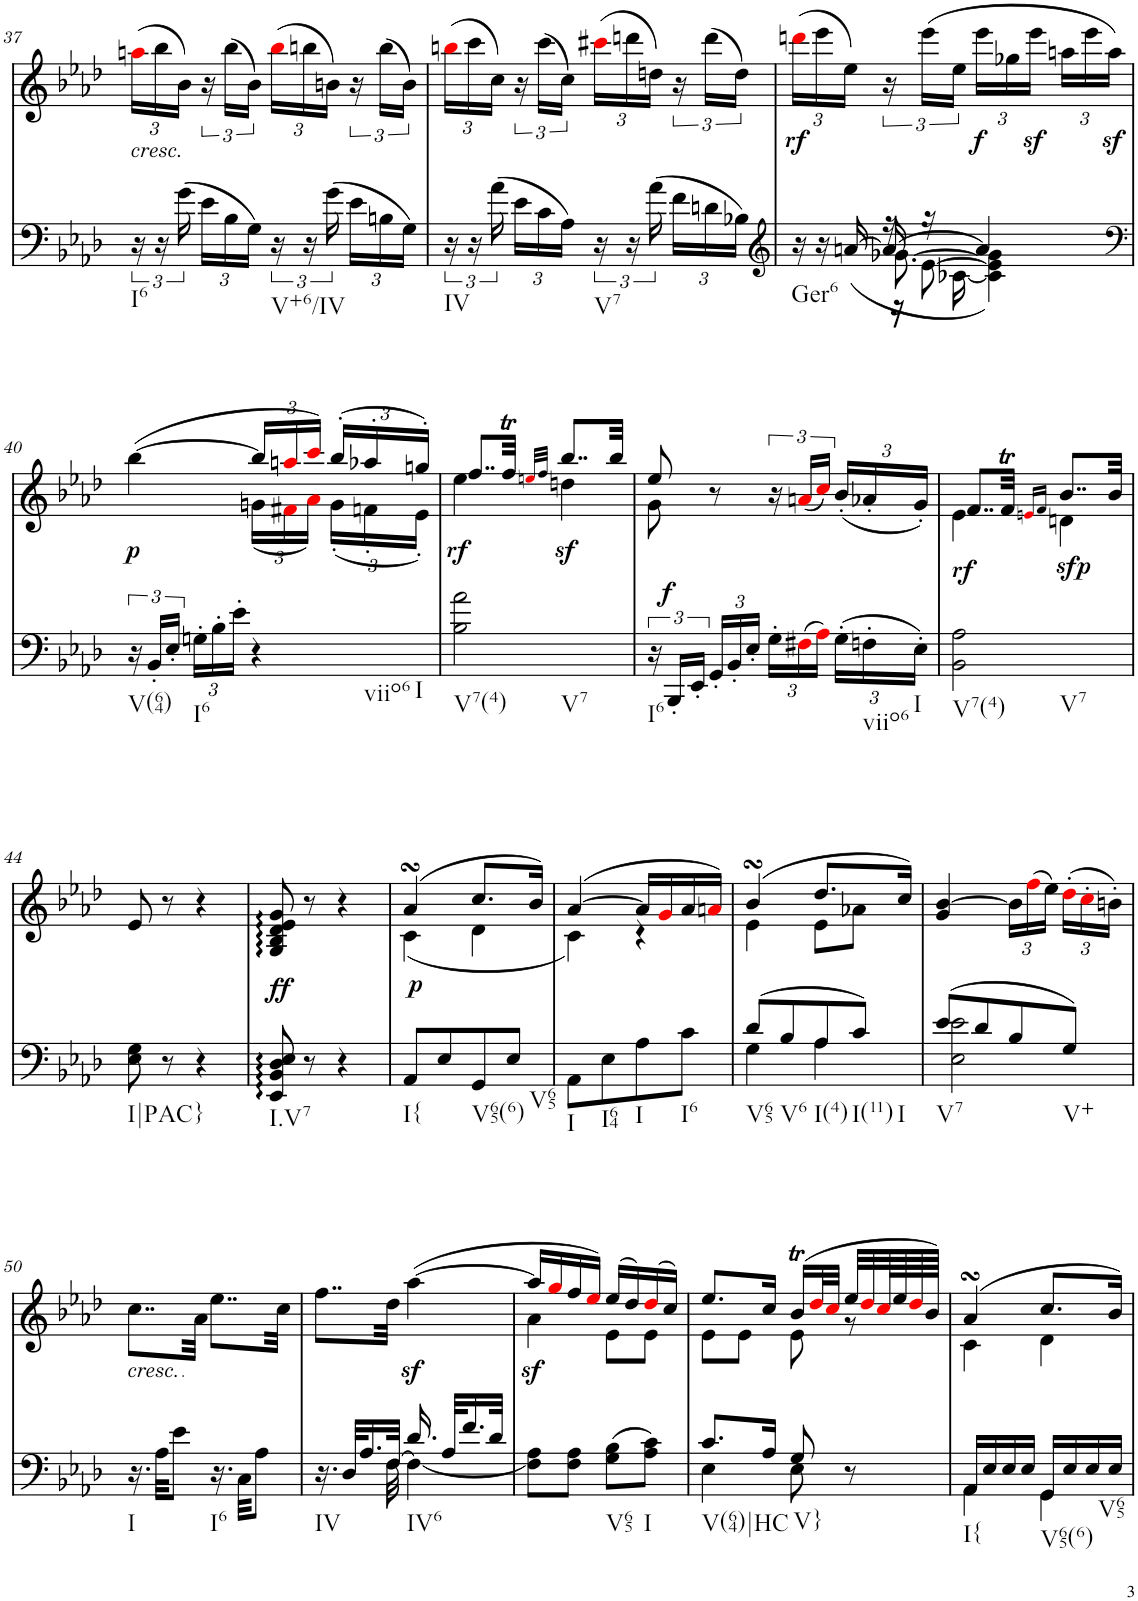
**kern	**dynam	**kern	**dynam
*part2	*part2	*part1	*part1
*staff2	*staff2	*staff1	*staff1
*I"Piano	*	*I"Piano	*
*I'Pno	*	*I'Pno	*
!!LO:PB:g=z
*clefF4	*	*clefG2	*
*k[b-e-a-d-]	*	*k[b-e-a-d-]	*
*A-:	*	*A-:	*
*M2/4	*	*M2/4	*
*	*	*Xbrackettup	*
=37	=37	=37	=37
!	!	!LO:TX:b:i:t=cresc.	!
!LO:TX:b:t=I6	!	!	!
24r	.	(24aani\LL	.
24r	.	24bb-\	.
(24g\	.	24b-\JJ)	.
*Xbrackettup	*	*brackettup	*
24e-\LL	.	24r	.
24B-\	.	(24bb-\LL	.
24G\JJ)	.	24b-\JJ)	.
*brackettup	*	*Xbrackettup	*
!LO:TX:b:t=V+6/IV	!	!	!
24r	.	(24bb-i\LL	.
24r	.	24bbn\	.
(24g\	.	24bn\JJ)	.
*Xbrackettup	*	*brackettup	*
24e-\LL	.	24r	.
24Bn\	.	(24bb\LL	.
24G\JJ)	.	24b\JJ)	.
=38	=38	=38	=38
*brackettup	*	*Xbrackettup	*
!LO:TX:b:t=IV	!	!	!
24r	.	(24bbni\LL	.
24r	.	24ccc\	.
(24a-\	.	24cc\JJ)	.
*Xbrackettup	*	*brackettup	*
24e-\LL	.	24r	.
24c\	.	(24ccc\LL	.
24A-\JJ)	.	24cc\JJ)	.
*brackettup	*	*Xbrackettup	*
!LO:TX:b:t=V7	!	!	!
24r	.	(24ccc#Xi\LL	.
24r	.	24dddn\	.
(24a-\	.	24ddn\JJ)	.
*Xbrackettup	*	*brackettup	*
24f\LL	.	24r	.
24dn\	.	(24ddd\LL	.
24B-X\JJ)	.	24dd\JJ)	.
=39	=39	=39	=39
*clefG2	*	*	*
*brackettup	*	*Xbrackettup	*
*^	*	*	*
*	*^	*	*	*
!LO:TX:b:t=Ger6	!	!	!	!	!
!	!	!	!	!	!LO:DY:b
24r	8ryy	8ryy	.	(24dddni\LL	rf
24r	.	.	.	24eee-\	.
(<[24an/	.	.	.	24ee-\JJ)	.
*	*	*	*	*brackettup	*
24a/_	24r	[>12.g-X\	.	24r	.
[>12e-\	24r	.	.	(24eee-\LL	.
.	[24c-X\	.	.	24ee-\JJ	.
*	*	*	*	*Xbrackettup	*
!	!	!	!	!	!LO:DY:b
4a/]	4c-\] 4e-\] 4g-\])	4ryy	.	24eee-\LL	f
.	.	.	.	24gg-X\	.
.	.	.	.	24eee-z<\JJ	.
.	.	.	.	24aan\LL	.
.	.	.	.	24eee-\	.
.	.	.	.	24aaz<\JJ)	.
*v	*v	*v	*	*	*
!!LO:LB:g=z
=40	=40	=40	=40
*clefF4	*	*	*
*	*	*^	*
!LO:TX:b:t=V(64)	!	!	!	!
!	!	!	!	!LO:DY:b
24r	.	([>4bb-\	4ryy	p
24BB-'/LL	.	.	.	.
24E-'/JJ	.	.	.	.
*Xbrackettup	*	*	*	*
!LO:TX:b:t=I6	!	!	!	!
24Gn'\LL	.	.	.	.
24B-'\	.	.	.	.
24e-'\JJ	.	.	.	.
!LO:TX:b:t=viio6	!	!	!	!
!LO:TX:b:t=I	!	!	!	!
4r	.	24bb-/LL]	(24gn\LL	.
.	.	24aani/	24f#Xi\	.
.	.	24ccci/JJ)	24a-i\JJ)	.
.	.	(24bb-'/LL	(24g'\LL	.
.	.	24aa-X'/	24fn'\	.
.	.	24ggn'/JJ)	24e-'\JJ)	.
=41	=41	=41	=41	=41
!LO:TX:b:t=V7(4)	!	!	!	!
!LO:TX:b:t=V7	!	!	!	!
!	!	!	!	!LO:DY:b
2B-\ 2a-\	.	8..ff/L	4ee-\	rf
.	.	32ffT/Jkk	.	.
.	.	32qeeni/LLL	.	.
.	.	32qff/JJJ	.	.
!	!	!	!	!LO:DY:b
.	.	8..bb-/L	4ddn\	sf
.	.	32bb-/Jkk	.	.
=42	=42	=42	=42	=42
*brackettup	*	*	*	*
!LO:TX:b:t=I6	!	!	!	!
!	!LO:DY:a	!	!	!
24r	f	8ee-/	8g\	.
24BBB-'/LL	.	.	.	.
24EE-'/JJ	.	.	.	.
*Xbrackettup	*	*	*	*
24GG'/LL	.	8r	4.ryy	.
24BB-'/	.	.	.	.
24E-'/JJ	.	.	.	.
*	*	*brackettup	*	*
24G'\LL	.	24r	.	.
(24F#Xi\	.	(24ani/LL	.	.
24A-i\JJ)	.	24cci/JJ)	.	.
*	*	*Xbrackettup	*	*
(24G'\LL	.	(24b-'</LL	.	.
!LO:TX:b:t=viio6	!	!	!	!
24Fn'\	.	24a-X'</	.	.
!LO:TX:b:t=I	!	!	!	!
24E-'\JJ)	.	24g'</JJ)	.	.
=43	=43	=43	=43	=43
!LO:TX:b:t=V7(4)	!	!	!	!
!LO:TX:b:t=V7	!	!	!	!
!	!	!	!	!LO:DY:b
2BB-\ 2A-\	.	8..f/L	4e-\	rf
.	.	32fT/Jkk	.	.
.	.	.	16qeni/LL	.
.	.	.	16qf/JJ	.
!	!	!	!	!LO:DY:b
.	.	8..b-/L	4dn\	sfp
.	.	32b-/Jkk	.	.
*	*	*v	*v	*
!!LO:LB:g=z
=44	=44	=44	=44
!LO:TX:b:t=I|PAC}	!	!	!
8E-\ 8G\	.	8e-/	.
8r	.	8r	.
4r	.	4r	.
=45	=45	=45	=45
!LO:TX:b:t=I.V7	!	!	!
!	!LO:DY:a	!	!
8EE-/ 8BB-/ 8D-/ 8E-/	ff	8G/ 8B-/ 8d-/ 8e-/ 8g/	.
8r	.	8r	.
4r	.	4r	.
=46	=46	=46	=46
*	*	*^	*
!LO:TX:b:t=I{	!	!	!	!
!	!LO:DY:a	!	!	!
8AA-/L	p	(4a-sSSs/	(4c\	.
8E-/	.	.	.	.
!LO:TX:b:t=V65(6)	!	!	!	!
8GG/	.	8.cc/L	4d-\	.
!LO:TX:b:t=V65	!	!	!	!
8E-/J	.	.	.	.
.	.	16b-/Jk)	.	.
=47	=47	=47	=47	=47
!LO:TX:b:t=I	!	!	!	!
8AA-\L	.	([4a-/	4c\)	.
!LO:TX:b:t=I64	!	!	!	!
8E-\	.	.	.	.
!LO:TX:b:t=I	!	!	!	!
8A-\	.	16a-/LL]	4r	.
.	.	16gi/	.	.
!LO:TX:b:t=I6	!	!	!	!
8c\J	.	16a-/	.	.
.	.	16ani/JJ)	.	.
=48	=48	=48	=48	=48
*^	*	*	*	*
!LO:TX:b:t=V65	!	!	!	!	!
(8d-/L	4G\	.	(4b-sSSS/	4e-\	.
!LO:TX:b:t=V6	!	!	!	!	!
8B-/	.	.	.	.	.
!LO:TX:b:t=I(4)	!	!	!	!	!
8A-/	4A-\	.	8.dd-/L	8e-\L	.
!LO:TX:b:t=I(11)	!	!	!	!	!
!LO:TX:b:t=I	!	!	!	!	!
8c/J)	.	.	.	8a-X\J	.
.	.	.	16cc/Jk)	.	.
*	*	*	*v	*v	*
=49	=49	=49	=49	=49
!LO:TX:b:t=V7	!	!	!	!
(8e-/L	2E-\ 2e-\	.	4g/ [4b-/	.
8d-/	.	.	.	.
8B-/	.	.	24b-\LL]	.
.	.	.	(24ffi\	.
.	.	.	24ee-\JJ)	.
!LO:TX:b:t=V+	!	!	!	!
8G/J)	.	.	(24dd-'i\LL	.
.	.	.	24cc'i\	.
.	.	.	24bn'\JJ)	.
*v	*v	*	*	*
!!LO:LB:g=z
=50	=50	=50	=50
!	!	!LO:TX:b:i:t=cresc.	!
!LO:TX:b:t=I	!	!	!
16.r	.	8..cc\L	.
32A-\KKL	.	.	.
8e-\J	.	.	.
.	.	32a-\Jkk	.
!LO:TX:b:t=I6	!	!	!
16.r	.	8..ee-\L	.
32C\KKL	.	.	.
8A-\J	.	.	.
.	.	32cc\Jkk	.
=51	=51	=51	=51
*^	*	*	*
!LO:TX:b:t=IV	!	!	!	!
16.r	8..ryy	.	8..ff\L	.
32D-/KLL	.	.	.	.
16.A-/	.	.	.	.
[32F/JJk	32F\	.	32dd-\Jkk	.
!LO:TX:b:t=IV6	!	!	!	!
16.d-/	4F\_	.	([>4aa-z<\	.
32A-/KLL	.	.	.	.
16.f/	.	.	.	.
32d-/JJk	.	.	.	.
*v	*v	*	*	*
=52	=52	=52	=52
*	*	*^	*
!	!	!	!	!LO:DY:b
8F\] 8A-\L	.	16aa-/LL]	4a-\	sf
.	.	16ggi/	.	.
8F\ 8A-\J	.	16ff/	.	.
.	.	16ee-i/JJ)	.	.
!LO:TX:b:t=V65	!	!	!	!
(8G\ 8B-\L	.	(16ee-/LL	8e-\L	.
.	.	16dd-/)	.	.
!LO:TX:b:t=I	!	!	!	!
8A-\ 8c\J)	.	(16dd-i/	8e-\J	.
.	.	16cc/JJ)	.	.
=53	=53	=53	=53	=53
*^	*	*	*	*
!LO:TX:b:t=V(64)|HC	!	!	!	!	!
8.c/L	4E-\	.	8.ee-/L	8e-\L	.
.	.	.	.	8e-\J	.
16A-/Jk	.	.	16cc/Jk	.	.
!LO:TX:b:t=V}	!	!	!	!	!
8G/	8E-\	.	(16b-T/LL	8e-\	.
.	.	.	32dd-i/L	.	.
.	.	.	32cci/JJJ	.	.
8r	8ryy	.	32ee-/LLL	8r	.
.	.	.	32dd-i/	.	.
.	.	.	64cci/L	.	.
.	.	.	64ee-/	.	.
.	.	.	64dd-i/	.	.
.	.	.	64b-/JJJJ)	.	.
=54	=54	=54	=54	=54	=54
!LO:TX:b:t=I{	!	!	!	!	!
16AA-/LL	4AA-\	.	(4a-sSSs/	4c\	.
16E-/	.	.	.	.	.
16E-/	.	.	.	.	.
16E-/JJ	.	.	.	.	.
!LO:TX:b:t=V65(6)	!	!	!	!	!
16GG/LL	4GG\	.	8.cc/L	4d-\	.
16E-/	.	.	.	.	.
16E-/	.	.	.	.	.
!LO:TX:b:t=V65	!	!	!	!	!
16E-/JJ	.	.	16b-/Jk)	.	.
*v	*v	*	*	*	*
*	*	*v	*v	*
=	=	=	=
*-	*-	*-	*-
